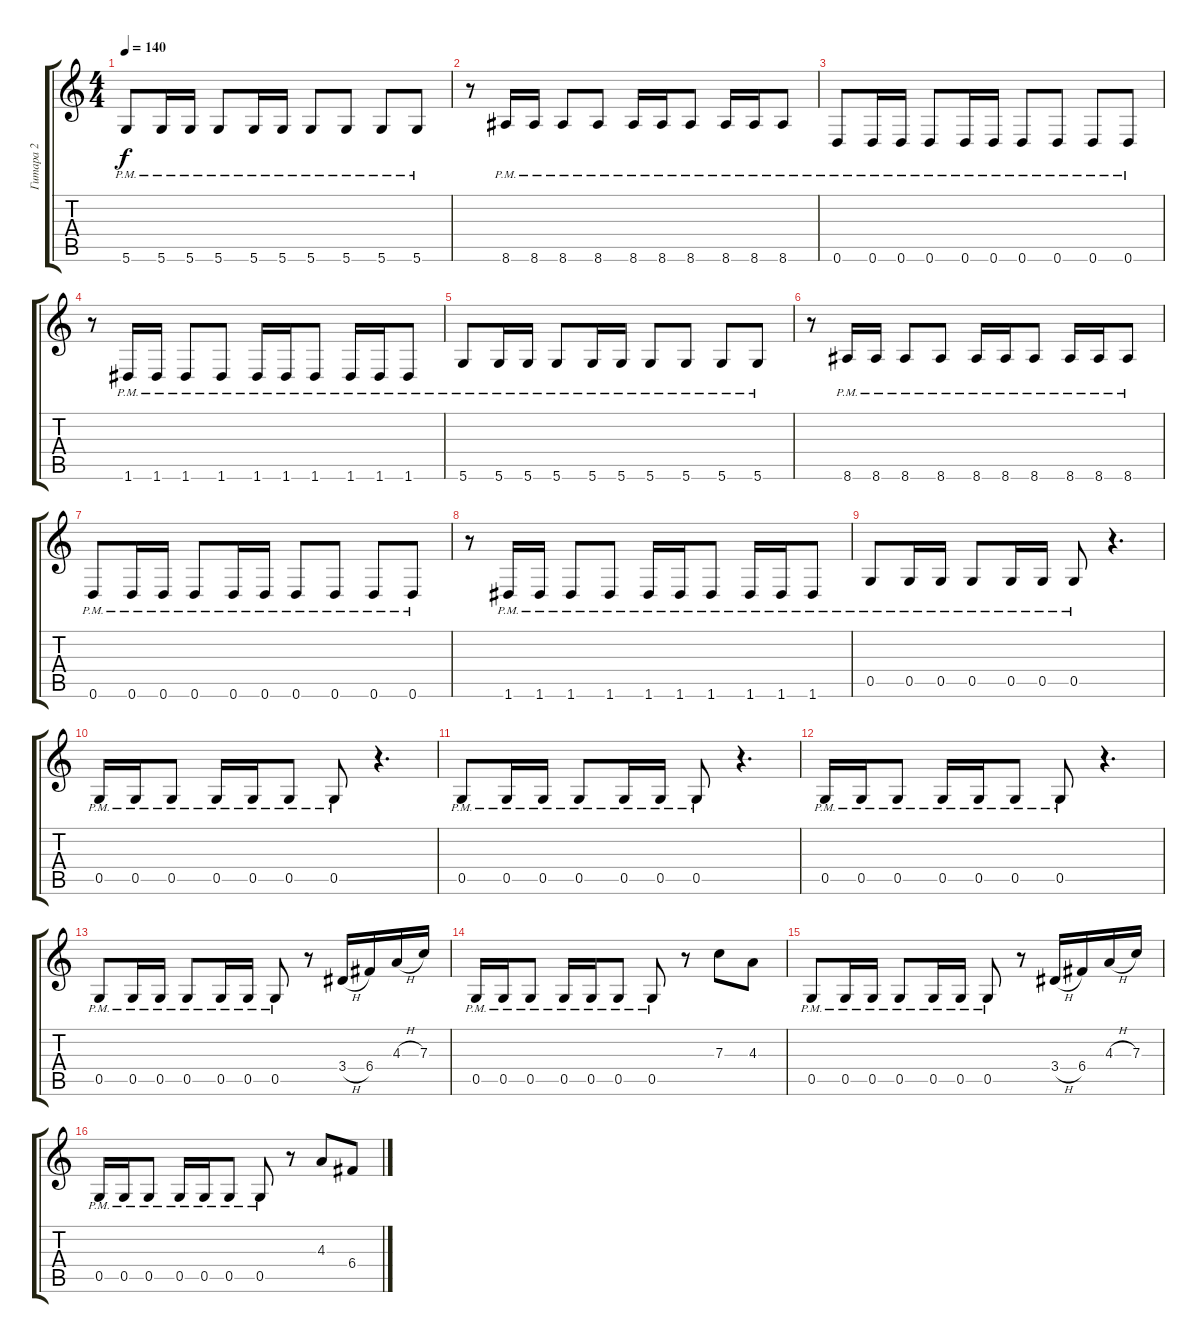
\track ("Гитара 2" "Гитара 2") {instrument distortionguitar}
\staff {score tabs}
\tuning (D4 A3 F3 C3 G2 D2) {hide}
\ts (4 4)
\tempo 140
\clef g2
\ks c
5.6{pm}.8{dy f} 5.6{pm}.16 5.6{pm}.16 5.6{pm}.8 5.6{pm}.16 5.6{pm}.16 5.6{pm}.8 5.6{pm}.8 5.6{pm}.8 5.6{pm}.8 |
r.8 8.6{pm}.16 8.6{pm}.16 8.6{pm}.8 8.6{pm}.8 8.6{pm}.16 8.6{pm}.16 8.6{pm}.8 8.6{pm}.16 8.6{pm}.16 8.6{pm}.8 |
0.6{pm}.8 0.6{pm}.16 0.6{pm}.16 0.6{pm}.8 0.6{pm}.16 0.6{pm}.16 0.6{pm}.8 0.6{pm}.8 0.6{pm}.8 0.6{pm}.8 |
r.8 1.6{pm}.16 1.6{pm}.16 1.6{pm}.8 1.6{pm}.8 1.6{pm}.16 1.6{pm}.16 1.6{pm}.8 1.6{pm}.16 1.6{pm}.16 1.6{pm}.8 |
5.6{pm}.8 5.6{pm}.16 5.6{pm}.16 5.6{pm}.8 5.6{pm}.16 5.6{pm}.16 5.6{pm}.8 5.6{pm}.8 5.6{pm}.8 5.6{pm}.8 |
r.8 8.6{pm}.16 8.6{pm}.16 8.6{pm}.8 8.6{pm}.8 8.6{pm}.16 8.6{pm}.16 8.6{pm}.8 8.6{pm}.16 8.6{pm}.16 8.6{pm}.8 |
0.6{pm}.8 0.6{pm}.16 0.6{pm}.16 0.6{pm}.8 0.6{pm}.16 0.6{pm}.16 0.6{pm}.8 0.6{pm}.8 0.6{pm}.8 0.6{pm}.8 |
r.8 1.6{pm}.16 1.6{pm}.16 1.6{pm}.8 1.6{pm}.8 1.6{pm}.16 1.6{pm}.16 1.6{pm}.8 1.6{pm}.16 1.6{pm}.16 1.6{pm}.8 |
0.5{pm}.8 0.5{pm}.16 0.5{pm}.16 0.5{pm}.8 0.5{pm}.16 0.5{pm}.16 0.5{pm}.8 r.4{d} |
0.5{pm}.16 0.5{pm}.16 0.5{pm}.8 0.5{pm}.16 0.5{pm}.16 0.5{pm}.8 0.5{pm}.8 r.4{d} |
0.5{pm}.8 0.5{pm}.16 0.5{pm}.16 0.5{pm}.8 0.5{pm}.16 0.5{pm}.16 0.5{pm}.8 r.4{d} |
0.5{pm}.16 0.5{pm}.16 0.5{pm}.8 0.5{pm}.16 0.5{pm}.16 0.5{pm}.8 0.5{pm}.8 r.4{d} |
0.5{pm}.8 0.5{pm}.16 0.5{pm}.16 0.5{pm}.8 0.5{pm}.16 0.5{pm}.16 0.5{pm}.8 r.8 3.4{h}.16 6.4.16 4.3{h}.16 7.3.16 |
0.5{pm}.16 0.5{pm}.16 0.5{pm}.8 0.5{pm}.16 0.5{pm}.16 0.5{pm}.8 0.5{pm}.8 r.8 7.3.8 4.3.8 |
0.5{pm}.8 0.5{pm}.16 0.5{pm}.16 0.5{pm}.8 0.5{pm}.16 0.5{pm}.16 0.5{pm}.8 r.8 3.4{h}.16 6.4.16 4.3{h}.16 7.3.16 |
0.5{pm}.16 0.5{pm}.16 0.5{pm}.8 0.5{pm}.16 0.5{pm}.16 0.5{pm}.8 0.5{pm}.8 r.8 4.3.8 6.4.8
